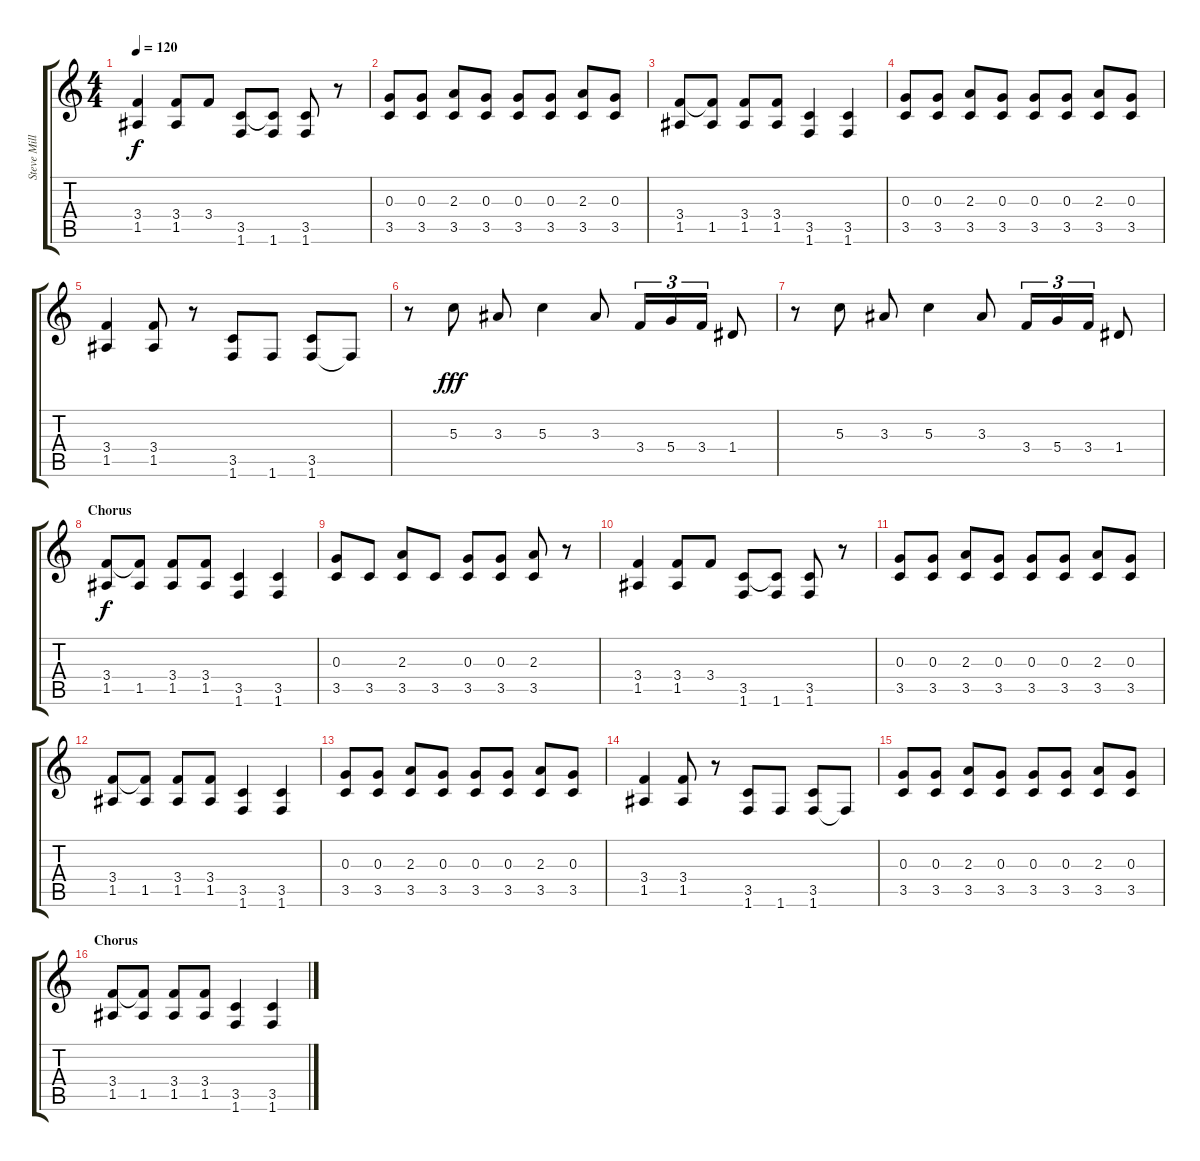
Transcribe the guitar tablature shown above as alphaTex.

\track ("Steve Miller lead" "Steve Mill") {instrument overdrivenguitar}
\staff {score tabs}
\tuning (E4 B3 G3 D3 A2 E2) {hide}
\ts (4 4)
\tempo 120
\clef g2
\ks c
(3.4 1.5).4{dy f} (3.4 1.5).8 3.4.8 (3.5 1.6).8 (3.5{t} 1.6).8 (3.5 1.6).8 r.8 |
(0.3 3.5).8 (0.3 3.5).8 (2.3 3.5).8 (0.3 3.5).8 (0.3 3.5).8 (0.3 3.5).8 (2.3 3.5).8 (0.3 3.5).8 |
(3.4 1.5).8 (3.4{t} 1.5).8 (3.4 1.5).8 (3.4 1.5).8 (3.5 1.6).4 (3.5 1.6).4 |
(0.3 3.5).8 (0.3 3.5).8 (2.3 3.5).8 (0.3 3.5).8 (0.3 3.5).8 (0.3 3.5).8 (2.3 3.5).8 (0.3 3.5).8 |
(3.4 1.5).4 (3.4 1.5).8 r.8 (3.5 1.6).8 1.6.8 (3.5 1.6).8 1.6{t}.8 |
r.8 5.3.8{dy fff} 3.3.8 5.3.4 3.3.8 3.4.16{tu (3 2)} 5.4.16{tu (3 2)} 3.4.16{tu (3 2)} 1.4.8 |
r.8 5.3.8 3.3.8 5.3.4 3.3.8 3.4.16{tu (3 2)} 5.4.16{tu (3 2)} 3.4.16{tu (3 2)} 1.4.8 |
\section ("" "Chorus")
(3.4 1.5).8{dy f} (3.4{t} 1.5).8 (3.4 1.5).8 (3.4 1.5).8 (3.5 1.6).4 (3.5 1.6).4 |
(0.3 3.5).8 3.5.8 (2.3 3.5).8 3.5.8 (0.3 3.5).8 (0.3 3.5).8 (2.3 3.5).8 r.8 |
(3.4 1.5).4 (3.4 1.5).8 3.4.8 (3.5 1.6).8 (3.5{t} 1.6).8 (3.5 1.6).8 r.8 |
(0.3 3.5).8 (0.3 3.5).8 (2.3 3.5).8 (0.3 3.5).8 (0.3 3.5).8 (0.3 3.5).8 (2.3 3.5).8 (0.3 3.5).8 |
(3.4 1.5).8 (3.4{t} 1.5).8 (3.4 1.5).8 (3.4 1.5).8 (3.5 1.6).4 (3.5 1.6).4 |
(0.3 3.5).8 (0.3 3.5).8 (2.3 3.5).8 (0.3 3.5).8 (0.3 3.5).8 (0.3 3.5).8 (2.3 3.5).8 (0.3 3.5).8 |
(3.4 1.5).4 (3.4 1.5).8 r.8 (3.5 1.6).8 1.6.8 (3.5 1.6).8 1.6{t}.8 |
(0.3 3.5).8 (0.3 3.5).8 (2.3 3.5).8 (0.3 3.5).8 (0.3 3.5).8 (0.3 3.5).8 (2.3 3.5).8 (0.3 3.5).8 |
\section ("" "Chorus")
(3.4 1.5).8 (3.4{t} 1.5).8 (3.4 1.5).8 (3.4 1.5).8 (3.5 1.6).4 (3.5 1.6).4
